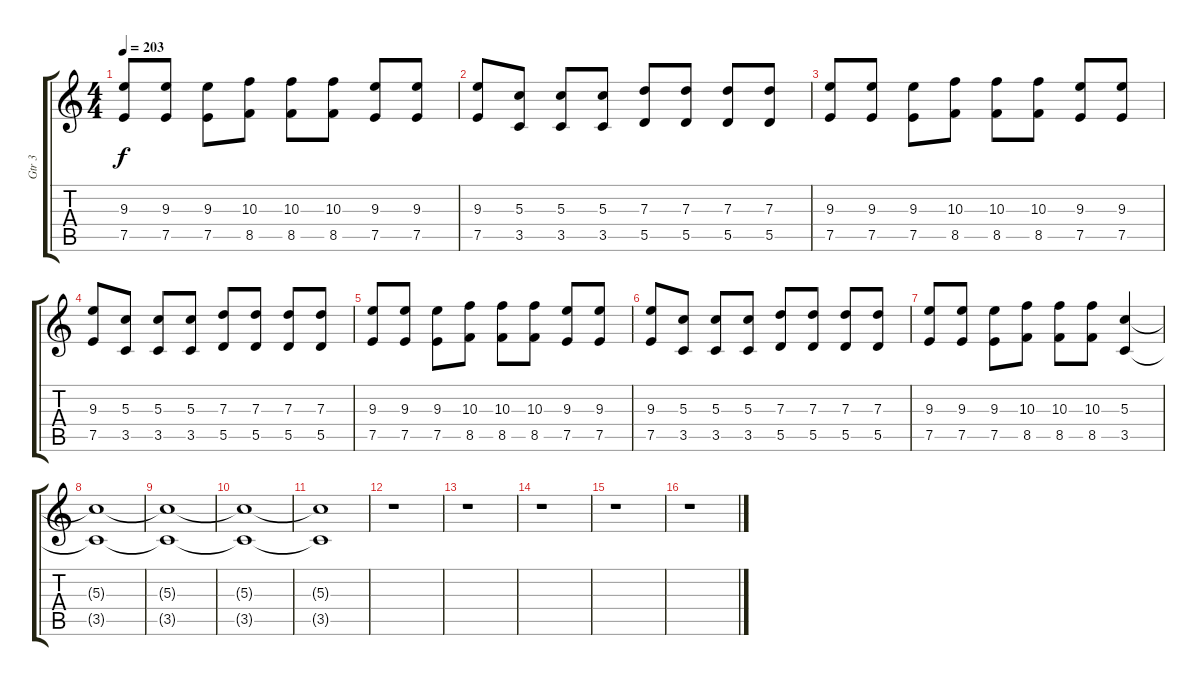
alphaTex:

\track ("Gtr 3" "Gtr 3") {instrument distortionguitar}
\staff {score tabs}
\tuning (E4 B3 G3 D3 A2 E2) {hide}
\ts (4 4)
\tempo 203
\clef g2
\ks c
(9.3 7.5).8{dy f} (9.3 7.5).8 (9.3 7.5).8 (10.3 8.5).8 (10.3 8.5).8 (10.3 8.5).8 (9.3 7.5).8 (9.3 7.5).8 |
(9.3 7.5).8 (5.3 3.5).8 (5.3 3.5).8 (5.3 3.5).8 (7.3 5.5).8 (7.3 5.5).8 (7.3 5.5).8 (7.3 5.5).8 |
(9.3 7.5).8 (9.3 7.5).8 (9.3 7.5).8 (10.3 8.5).8 (10.3 8.5).8 (10.3 8.5).8 (9.3 7.5).8 (9.3 7.5).8 |
(9.3 7.5).8 (5.3 3.5).8 (5.3 3.5).8 (5.3 3.5).8 (7.3 5.5).8 (7.3 5.5).8 (7.3 5.5).8 (7.3 5.5).8 |
(9.3 7.5).8 (9.3 7.5).8 (9.3 7.5).8 (10.3 8.5).8 (10.3 8.5).8 (10.3 8.5).8 (9.3 7.5).8 (9.3 7.5).8 |
(9.3 7.5).8 (5.3 3.5).8 (5.3 3.5).8 (5.3 3.5).8 (7.3 5.5).8 (7.3 5.5).8 (7.3 5.5).8 (7.3 5.5).8 |
(9.3 7.5).8 (9.3 7.5).8 (9.3 7.5).8 (10.3 8.5).8 (10.3 8.5).8 (10.3 8.5).8 (5.3 3.5).4 |
(5.3{t} 3.5{t}).1{volume 11} |
(5.3{t} 3.5{t}).1{volume 12} |
(5.3{t} 3.5{t}).1{volume 8} |
(5.3{t} 3.5{t}).1{volume 7} |
r.1 |
r.1 |
r.1 |
r.1 |
r.1
